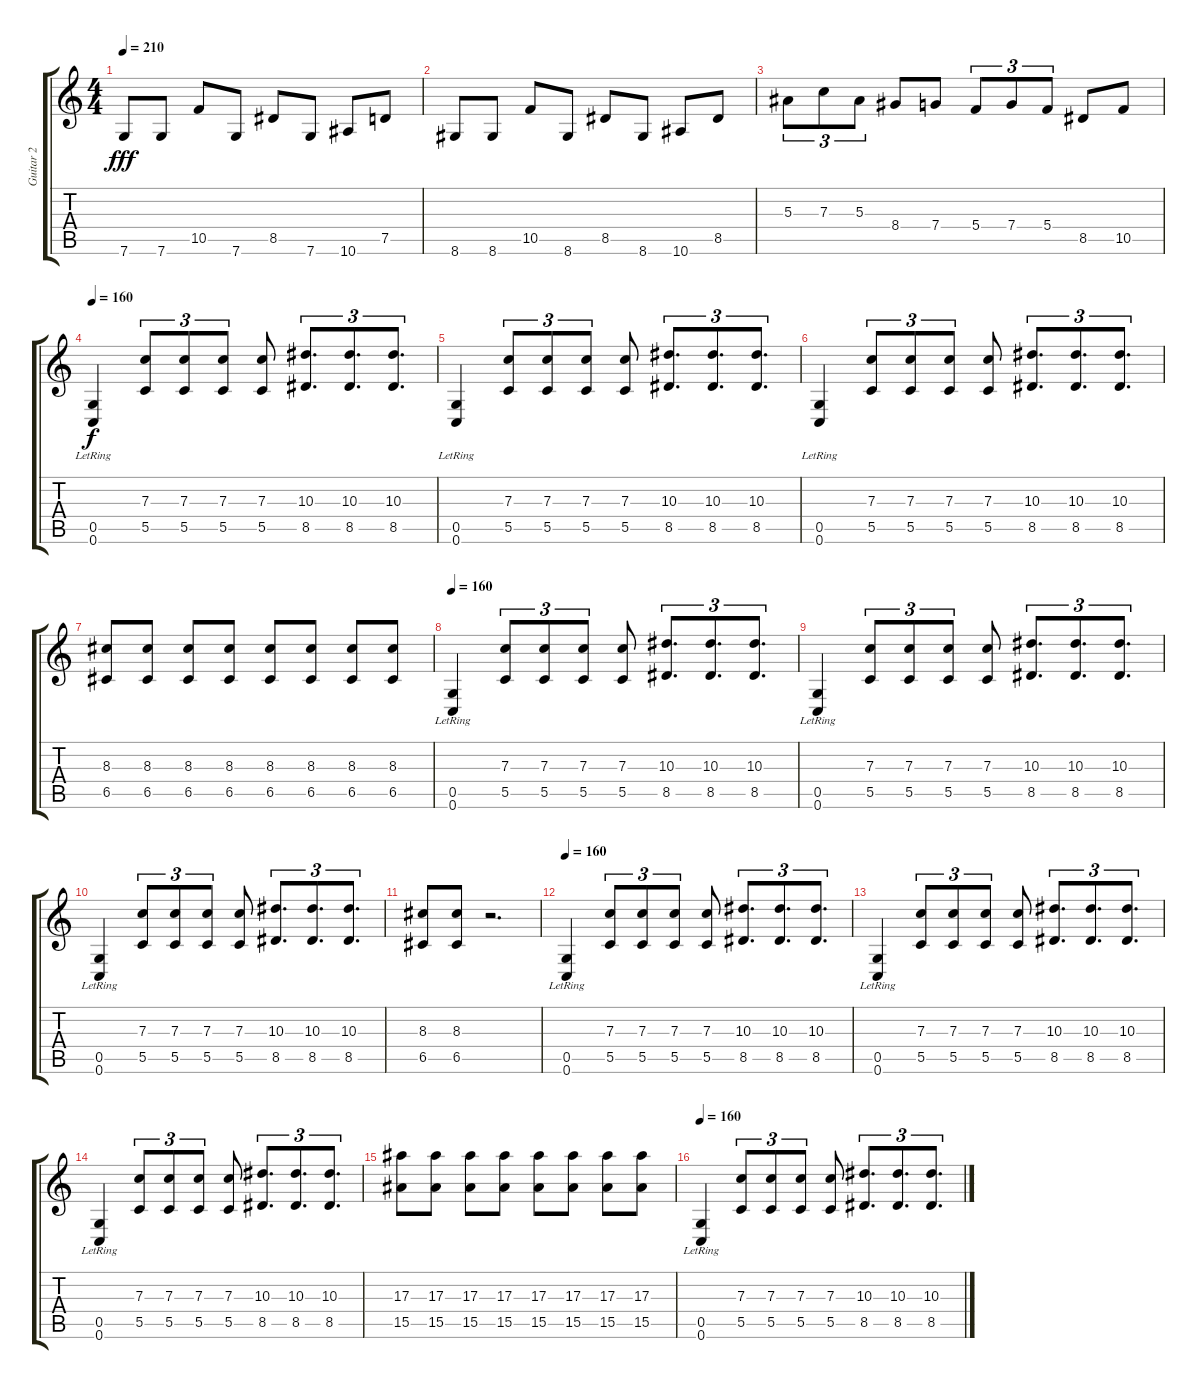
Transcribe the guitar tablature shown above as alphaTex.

\track ("Guitar 2" "Guitar 2") {instrument distortionguitar}
\staff {score tabs}
\tuning (D4 A3 F3 C3 G2 C2) {hide}
\ts (4 4)
\tempo 210
\clef g2
\ks c
7.6.8{dy fff} 7.6.8 10.5.8 7.6.8 8.5.8 7.6.8 10.6.8 7.5.8 |
8.6.8 8.6.8 10.5.8 8.6.8 8.5.8 8.6.8 10.6.8 8.5.8 |
5.3.8{tu (3 2)} 7.3.8{tu (3 2)} 5.3.8{tu (3 2)} 8.4.8 7.4.8 5.4.8{tu (3 2)} 7.4.8{tu (3 2)} 5.4.8{tu (3 2)} 8.5.8 10.5.8 |
\tempo 160
(0.5{lr} 0.6{lr}).4{dy f} (7.3 5.5).8{tu (3 2)} (7.3 5.5).8{tu (3 2)} (7.3 5.5).8{tu (3 2)} (7.3 5.5).8 (10.3 8.5).8{d tu (3 2)} (10.3 8.5).8{d tu (3 2)} (10.3 8.5).8{d tu (3 2)} |
(0.5{lr} 0.6{lr}).4 (7.3 5.5).8{tu (3 2)} (7.3 5.5).8{tu (3 2)} (7.3 5.5).8{tu (3 2)} (7.3 5.5).8 (10.3 8.5).8{d tu (3 2)} (10.3 8.5).8{d tu (3 2)} (10.3 8.5).8{d tu (3 2)} |
(0.5{lr} 0.6{lr}).4 (7.3 5.5).8{tu (3 2)} (7.3 5.5).8{tu (3 2)} (7.3 5.5).8{tu (3 2)} (7.3 5.5).8 (10.3 8.5).8{d tu (3 2)} (10.3 8.5).8{d tu (3 2)} (10.3 8.5).8{d tu (3 2)} |
(8.3 6.5).8 (8.3 6.5).8 (8.3 6.5).8 (8.3 6.5).8 (8.3 6.5).8 (8.3 6.5).8 (8.3 6.5).8 (8.3 6.5).8 |
\tempo 160
(0.5{lr} 0.6{lr}).4 (7.3 5.5).8{tu (3 2)} (7.3 5.5).8{tu (3 2)} (7.3 5.5).8{tu (3 2)} (7.3 5.5).8 (10.3 8.5).8{d tu (3 2)} (10.3 8.5).8{d tu (3 2)} (10.3 8.5).8{d tu (3 2)} |
(0.5{lr} 0.6{lr}).4 (7.3 5.5).8{tu (3 2)} (7.3 5.5).8{tu (3 2)} (7.3 5.5).8{tu (3 2)} (7.3 5.5).8 (10.3 8.5).8{d tu (3 2)} (10.3 8.5).8{d tu (3 2)} (10.3 8.5).8{d tu (3 2)} |
(0.5{lr} 0.6{lr}).4 (7.3 5.5).8{tu (3 2)} (7.3 5.5).8{tu (3 2)} (7.3 5.5).8{tu (3 2)} (7.3 5.5).8 (10.3 8.5).8{d tu (3 2)} (10.3 8.5).8{d tu (3 2)} (10.3 8.5).8{d tu (3 2)} |
(8.3 6.5).8 (8.3 6.5).8 r.2{d} |
\tempo 160
(0.5{lr} 0.6{lr}).4 (7.3 5.5).8{tu (3 2)} (7.3 5.5).8{tu (3 2)} (7.3 5.5).8{tu (3 2)} (7.3 5.5).8 (10.3 8.5).8{d tu (3 2)} (10.3 8.5).8{d tu (3 2)} (10.3 8.5).8{d tu (3 2)} |
(0.5{lr} 0.6{lr}).4 (7.3 5.5).8{tu (3 2)} (7.3 5.5).8{tu (3 2)} (7.3 5.5).8{tu (3 2)} (7.3 5.5).8 (10.3 8.5).8{d tu (3 2)} (10.3 8.5).8{d tu (3 2)} (10.3 8.5).8{d tu (3 2)} |
(0.5{lr} 0.6{lr}).4 (7.3 5.5).8{tu (3 2)} (7.3 5.5).8{tu (3 2)} (7.3 5.5).8{tu (3 2)} (7.3 5.5).8 (10.3 8.5).8{d tu (3 2)} (10.3 8.5).8{d tu (3 2)} (10.3 8.5).8{d tu (3 2)} |
(17.3 15.5).8 (17.3 15.5).8 (17.3 15.5).8 (17.3 15.5).8 (17.3 15.5).8 (17.3 15.5).8 (17.3 15.5).8 (17.3 15.5).8 |
\tempo 160
(0.5{lr} 0.6{lr}).4 (7.3 5.5).8{tu (3 2)} (7.3 5.5).8{tu (3 2)} (7.3 5.5).8{tu (3 2)} (7.3 5.5).8 (10.3 8.5).8{d tu (3 2)} (10.3 8.5).8{d tu (3 2)} (10.3 8.5).8{d tu (3 2)}
